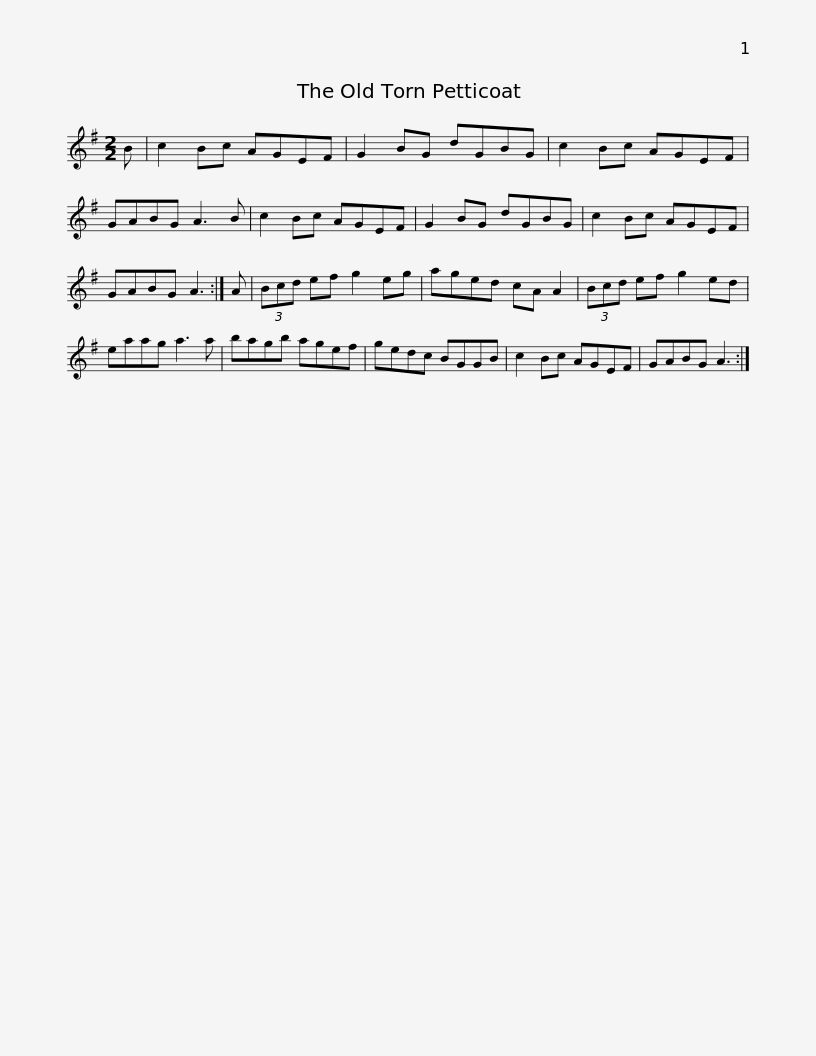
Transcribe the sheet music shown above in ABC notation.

X:1
L:1/8
M:2/2
I:linebreak $
K:G
V:1 treble
V:1
 B | c2 Bc AGEF | G2 BG dGBG | c2 Bc AGEF | GABG A3 B | %5
 c2 Bc AGEF | G2 BG dGBG |$ c2 Bc AGEF | GABG A3 :| A | %10
 (3Bcd ef g2 eg | aged cA A2 | (3Bcd ef g2 ed | eaag a3 a |$ bagb agef | %15
 gedc BGGB | c2 Bc AGEF | GABG A3 :| %18
